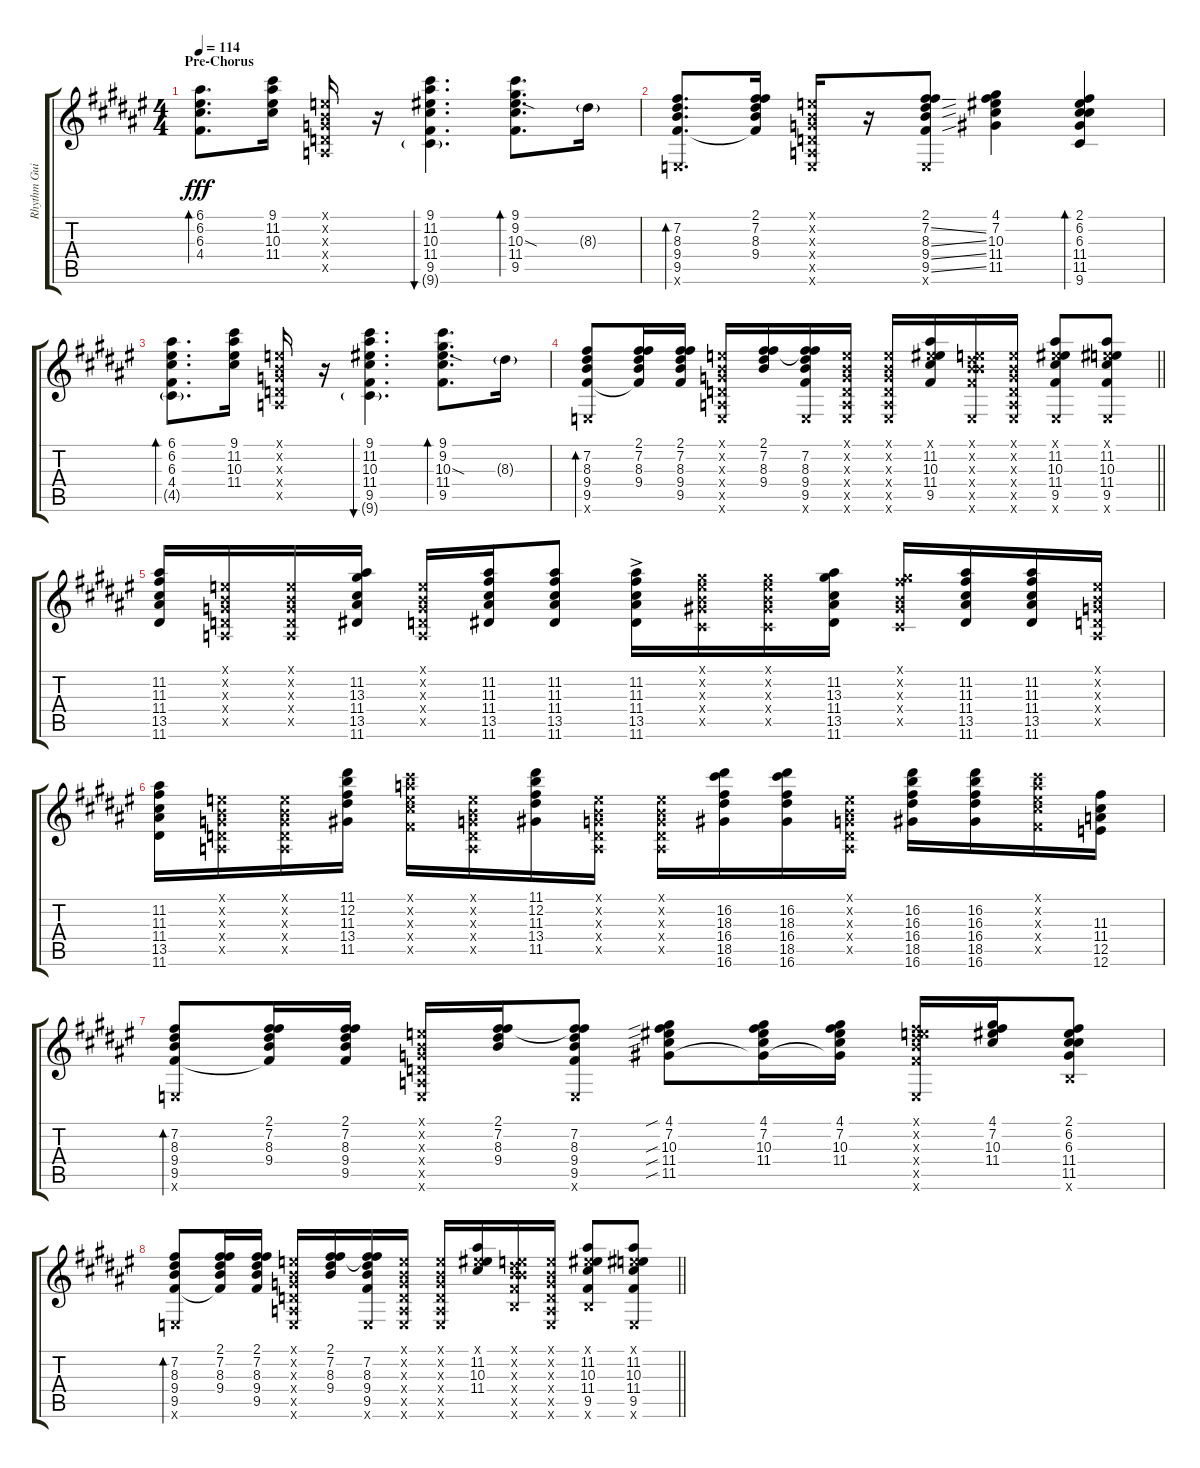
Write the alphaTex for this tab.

\track ("Rhythm Guitar" "Rhythm Gui") {instrument electricguitarclean}
\staff {score tabs}
\tuning (E4 B3 G3 D3 A2 E2) {hide}
\ts (4 4)
\section ("" "Pre-Chorus")
\tempo 114
\clef g2
\ks f#
(6.1 6.2 6.3 4.4).8{d bd 120 dy fff} (9.1 11.2 10.3 11.4).16 (0.1{x} 0.2{x} 0.3{x} 0.4{x} 0.5{x}).16 r.16 (9.1 11.2 10.3 11.4 9.5 9.6{g}).4{d bu 60} (9.1 9.2 10.3{sod} 11.4 9.5).8{d bd 120} 8.3{g}.16 |
(7.2 8.3 9.4 9.5 0.6{x}).8{d bd 60} (2.1 7.2 8.3 9.4 9.5{t}).16 (0.1{x} 0.2{x} 0.3{x} 0.4{x} 0.5{x} 0.6{x}).16 r.16 (2.1 7.2{ss} 8.3{ss} 9.4{ss} 9.5{ss} 0.6{x}).8 (4.1 7.2 10.3 11.4 11.5).4 (2.1 6.2 6.3 11.4 11.5 9.6).4{bd 60} |
(6.1 6.2 6.3 4.4 4.5{g}).8{d bd 120} (9.1 11.2 10.3 11.4).16 (0.1{x} 0.2{x} 0.3{x} 0.4{x} 0.5{x}).16 r.16 (9.1 11.2 10.3 11.4 9.5 9.6{g}).4{d bu 120} (9.1 9.2 10.3{sod} 11.4 9.5).8{d bd 120} 8.3{g}.16 |
\barLineRight lightlight
(7.2 8.3 9.4 9.5 0.6{x}).8{bd 60} (2.1 7.2 8.3 9.4 9.5{t}).16 (2.1 7.2 8.3 9.4 9.5).16 (0.1{x} 0.2{x} 0.3{x} 0.4{x} 0.5{x} 0.6{x}).16 (2.1 7.2 8.3 9.4).16 (2.1{t} 7.2 8.3 9.4 9.5 0.6{x}).16 (0.1{x} 0.2{x} 0.3{x} 0.4{x} 0.5{x} 0.6{x}).16 (0.1{x} 0.2{x} 0.3{x} 0.4{x} 0.5{x} 0.6{x}).16 (0.1{x} 11.2 10.3 11.4 9.5).16 (0.1{x} 0.2{x} 8.3{x} 9.4{x} 9.5{x} 0.6{x}).16 (0.1{x} 0.2{x} 0.3{x} 0.4{x} 0.5{x} 0.6{x}).16 (0.1{x} 11.2 10.3 11.4 9.5 0.6{x}).8 (0.1{x} 11.2 10.3 11.4 9.5 0.6{x}).8 |
(11.2 11.3 11.4 13.5 11.6).16 (0.1{x} 0.2{x} 0.3{x} 0.4{x} 0.5{x}).16 (0.1{x} 0.2{x} 0.3{x} 0.4{x} 0.5{x}).16 (11.2 13.3 11.4 13.5 11.6).16 (0.1{x} 0.2{x} 0.3{x} 0.4{x} 0.5{x}).16 (11.2 11.3 11.4 13.5 11.6).16 (11.2 11.3 11.4 13.5 11.6).8 (11.2{ac} 11.3 11.4 13.5 11.6).16 (4.1{x} 5.2{x} 4.3{x} 6.4{x} 4.5{x}).16 (4.1{x} 5.2{x} 4.3{x} 6.4{x} 4.5{x}).16 (11.2 13.3 11.4 13.5 11.6).16 (4.1{x} 7.2{x} 4.3{x} 6.4{x} 4.5{x}).16 (11.2 11.3 11.4 13.5 11.6).16 (11.2 11.3 11.4 13.5 11.6).16 (0.1{x} 0.2{x} 0.3{x} 0.4{x} 0.5{x}).16 |
(11.2 11.3 11.4 13.5 11.6).16 (0.1{x} 0.2{x} 0.3{x} 0.4{x} 0.5{x}).16 (0.1{x} 0.2{x} 0.3{x} 0.4{x} 0.5{x}).16 (11.1 12.2 11.3 13.4 11.5).16 (9.1{x} 10.2{x} 9.3{x} 11.4{x} 9.5{x}).16 (0.1{x} 0.2{x} 0.3{x} 0.4{x} 0.5{x}).16 (11.1 12.2 11.3 13.4 11.5).16 (0.1{x} 0.2{x} 0.3{x} 0.4{x} 0.5{x}).16 (0.1{x} 0.2{x} 0.3{x} 0.4{x} 0.5{x}).16 (16.2 18.3 16.4 18.5 16.6).16 (16.2 18.3 16.4 18.5 16.6).16 (0.1{x} 0.2{x} 0.3{x} 0.4{x} 0.5{x}).16 (16.2 16.3 16.4 18.5 16.6).16 (16.2 16.3 16.4 18.5 16.6).16 (9.1{x} 10.2{x} 9.3{x} 11.4{x} 9.5{x}).16 (11.3 11.4 12.5 12.6).16 |
(7.2 8.3 9.4 9.5 0.6{x}).8{bd 60} (2.1 7.2 8.3 9.4 9.5{t}).16 (2.1 7.2 8.3 9.4 9.5).16 (0.1{x} 0.2{x} 0.3{x} 0.4{x} 0.5{x} 0.6{x}).16 (2.1 7.2 8.3 9.4).16 (2.1{t} 7.2 8.3 9.4 9.5 0.6{x}).8 (4.1{sib} 7.2 10.3{sib} 11.4{sib} 11.5{sib}).8 (4.1 7.2 10.3 11.4 11.5{t}).16 (4.1 7.2 10.3 11.4 11.5{t}).16 (0.1{x} 7.2{x} 8.3{x} 9.4{x} 9.5{x} 0.6{x}).16 (4.1 7.2 10.3 11.4).16 (2.1 6.2 6.3 11.4 11.5 7.6{x}).8 |
\barLineRight lightlight
(7.2 8.3 9.4 9.5 0.6{x}).8{bd 60} (2.1 7.2 8.3 9.4 9.5{t}).16 (2.1 7.2 8.3 9.4 9.5).16 (0.1{x} 0.2{x} 0.3{x} 0.4{x} 0.5{x} 0.6{x}).16 (2.1 7.2 8.3 9.4).16 (2.1{t} 7.2 8.3 9.4 9.5 0.6{x}).16 (0.1{x} 0.2{x} 0.3{x} 0.4{x} 0.5{x} 0.6{x}).16 (0.1{x} 0.2{x} 0.3{x} 0.4{x} 0.5{x} 0.6{x}).16 (0.1{x} 11.2 10.3 11.4).16 (0.1{x} 0.2{x} 8.3{x} 9.4{x} 9.5{x} 7.6{x}).16 (0.1{x} 0.2{x} 0.3{x} 0.4{x} 0.5{x} 0.6{x}).16 (0.1{x} 11.2 10.3 11.4 9.5 7.6{x}).8 (0.1{x} 11.2 10.3 11.4 9.5 0.6{x}).8
